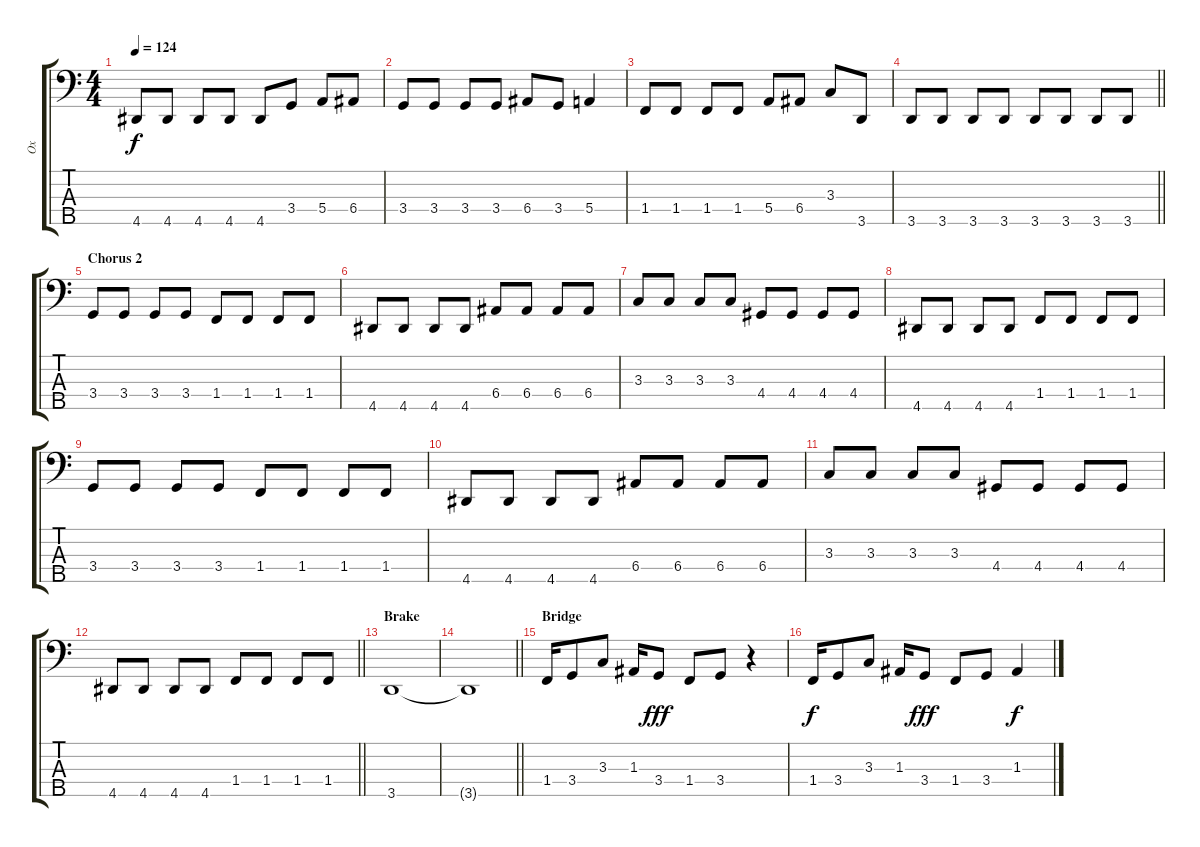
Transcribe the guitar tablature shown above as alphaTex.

\track ("Ox" "Ox") {instrument electricbassfinger}
\staff {score tabs}
\tuning (G2 D2 A1 E1 B0) {hide}
\ts (4 4)
\tempo 124
\clef f4
\ks c
4.5.8{dy f} 4.5.8 4.5.8 4.5.8 4.5.8 3.4.8 5.4.8 6.4.8 |
3.4.8 3.4.8 3.4.8 3.4.8 6.4.8 3.4.8 5.4.4 |
1.4.8 1.4.8 1.4.8 1.4.8 5.4.8 6.4.8 3.3.8 3.5.8 |
\barLineRight lightlight
3.5.8 3.5.8 3.5.8 3.5.8 3.5.8 3.5.8 3.5.8 3.5.8 |
\section ("" "Chorus 2")
3.4.8 3.4.8 3.4.8 3.4.8 1.4.8 1.4.8 1.4.8 1.4.8 |
4.5.8 4.5.8 4.5.8 4.5.8 6.4.8 6.4.8 6.4.8 6.4.8 |
3.3.8 3.3.8 3.3.8 3.3.8 4.4.8 4.4.8 4.4.8 4.4.8 |
4.5.8 4.5.8 4.5.8 4.5.8 1.4.8 1.4.8 1.4.8 1.4.8 |
3.4.8 3.4.8 3.4.8 3.4.8 1.4.8 1.4.8 1.4.8 1.4.8 |
4.5.8 4.5.8 4.5.8 4.5.8 6.4.8 6.4.8 6.4.8 6.4.8 |
3.3.8 3.3.8 3.3.8 3.3.8 4.4.8 4.4.8 4.4.8 4.4.8 |
\barLineRight lightlight
4.5.8 4.5.8 4.5.8 4.5.8 1.4.8 1.4.8 1.4.8 1.4.8 |
\section ("" "Brake")
3.5.1 |
\barLineRight lightlight
3.5{t}.1 |
\section ("" "Bridge")
1.4.16 3.4.8 3.3.8 1.3.16 3.4.8{dy fff} 1.4.8 3.4.8 r.4 |
1.4.16{dy f} 3.4.8 3.3.8 1.3.16 3.4.8{dy fff} 1.4.8 3.4.8 1.3.4{dy f}
